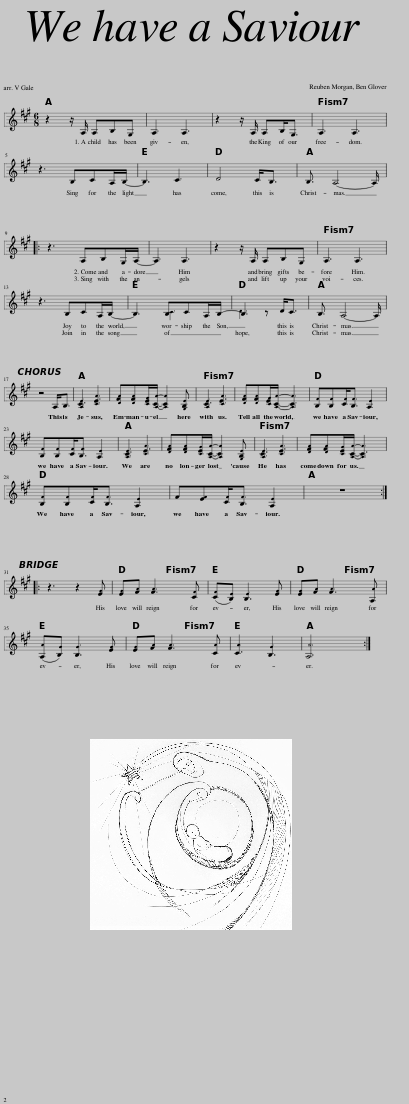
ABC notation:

X:1
%%score ( 1 2 )
L:1/8
M:6/8
I:linebreak $
K:A
V:1 treble
V:2 treble
V:1
 z2 z/ A,/ A,B,G, | A,3 A,3 | z2 z/ A,/ A,B,<G, | A,3 A,3 |$ z3 B,CA,/B,/- | %5
 B,3 C3 | D4 C<B, | B,3/2 A,4- A,/ |:$ z3 A,B,G,/A,/- | A,3 A,3 | %10
 z2 z/ A,/ A,B,G, | A,3 A,3 |$ z3 B,CA,/B,/- | B,3 B,CA,/B,/- | B,3 z D<C | %15
 B,3/2 A,4- A,/ |$ z4 A,<B, | [A,CE]3 [CEA]3 | [DFA][DFA][CEG]/[A,CA]/- [A,CA]2 [G,B,E] | [A,CE]3 [CEA]3 | %20
 [DFA][DFA][CEG]/[A,CA]/- [A,CA]3 | [B,F][B,F][CF]<[B,F] [A,E]2 |$ [B,F][B,F][CF]<[B,F] [A,E]2 | [A,CE]3 [CEA]3 | [DFA][DFA][CEG]/[A,CA]/- [A,CA]2 [G,B,E] | %25
 [A,CE]3 [CEA]3 | [DFA][DFA][CEG]/[A,CA]/- [A,CA]3 |$ [B,F][B,F][CF]<[B,F] [A,E]2 | F[EF][CF]<[B,F] [A,E]2 | z6 ::$ %30
 z3 z2 [EG] | [EG][FA] [FA]3 [CF] | ([CF][B,E]) [B,E]3 [EG] | [EG][FA] [FA]3 [A,A] |$ ([A,A][B,G]) [B,G]3 [EG] | %35
 [EG][FA] [FA]3 [CA] | [CA]3 [B,G]3 | [A,A]6 :| %38
V:2
 x6 | x6 | x6 | x6 |$ x6 | %5
 x6 | x6 | x6 |:$ x6 | x6 | %10
 x6 | x6 |$ x6 | x3 C3 | D3 x3 | %15
 x6 |$ x6 | x6 | x6 | x6 | %20
 x6 | x6 |$ x6 | x6 | x6 | %25
 x6 | x6 |$ x6 | x6 | x6 ::$ %30
 x6 | x6 | x6 | x6 |$ x6 | %35
 x6 | x6 | x6 :| %38
